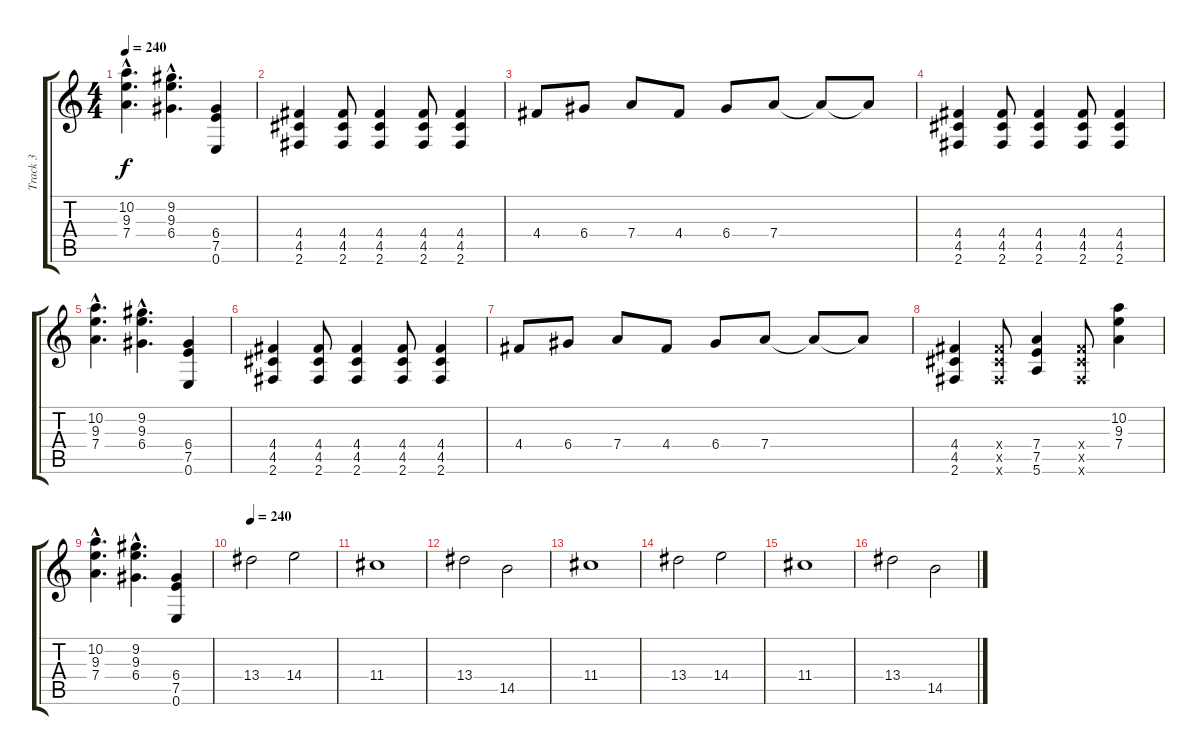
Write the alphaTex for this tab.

\track ("Track 3" "Track 3") {instrument distortionguitar}
\staff {score tabs}
\tuning (E4 B3 G3 D3 A2 E2) {hide}
\ts (4 4)
\tempo 240
\clef g2
\ks c
(10.2{hac} 9.3{hac} 7.4{hac}).4{d dy f} (9.2{hac} 9.3{hac} 6.4{hac}).4{d} (6.4 7.5 0.6).4 |
(4.4 4.5 2.6).4 (4.4 4.5 2.6).8 (4.4 4.5 2.6).4 (4.4 4.5 2.6).8 (4.4 4.5 2.6).4 |
4.4.8 6.4.8 7.4.8 4.4.8 6.4.8 7.4.8 7.4{t}.8 7.4{t}.8 |
(4.4 4.5 2.6).4 (4.4 4.5 2.6).8 (4.4 4.5 2.6).4 (4.4 4.5 2.6).8 (4.4 4.5 2.6).4 |
(10.2{hac} 9.3{hac} 7.4{hac}).4{d} (9.2{hac} 9.3{hac} 6.4{hac}).4{d} (6.4 7.5 0.6).4 |
(4.4 4.5 2.6).4 (4.4 4.5 2.6).8 (4.4 4.5 2.6).4 (4.4 4.5 2.6).8 (4.4 4.5 2.6).4 |
4.4.8 6.4.8 7.4.8 4.4.8 6.4.8 7.4.8 7.4{t}.8 7.4{t}.8 |
(4.4 4.5 2.6).4 (4.4{x} 4.5{x} 2.6{x}).8 (7.4 7.5 5.6).4 (4.4{x} 4.5{x} 2.6{x}).8 (10.2 9.3 7.4).4 |
(10.2{hac} 9.3{hac} 7.4{hac}).4{d} (9.2{hac} 9.3{hac} 6.4{hac}).4{d} (6.4 7.5 0.6).4 |
\tempo 240
13.4.2 14.4.2 |
11.4.1 |
13.4.2 14.5.2 |
11.4.1 |
13.4.2 14.4.2 |
11.4.1 |
13.4.2 14.5.2
